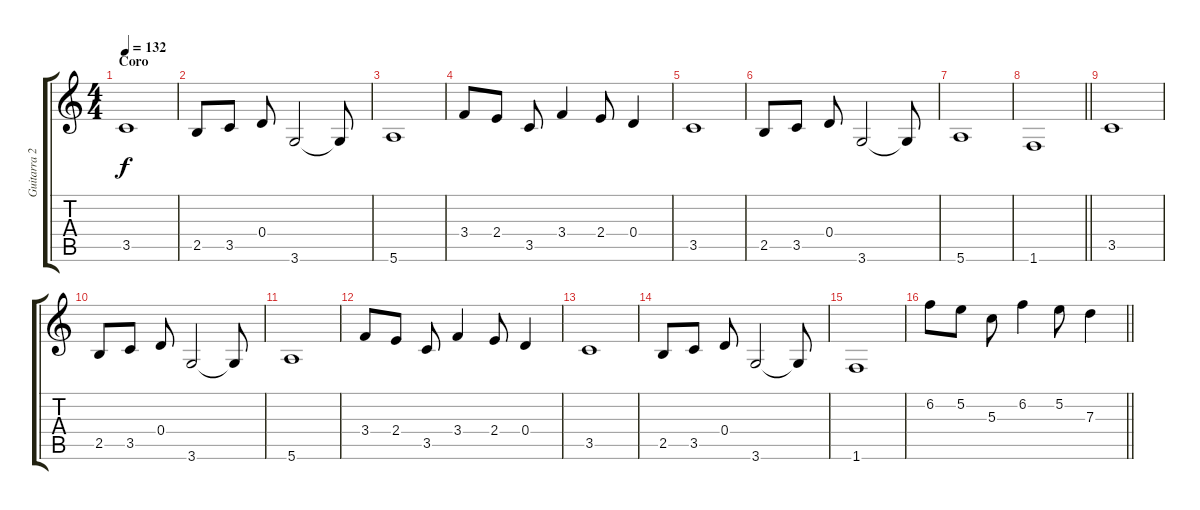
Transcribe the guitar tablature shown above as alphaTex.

\track ("Guitarra 2 " "Guitarra 2") {instrument distortionguitar}
\staff {score tabs}
\tuning (E4 B3 G3 D3 A2 E2) {hide}
\ts (4 4)
\section ("" "Coro")
\tempo 132
\clef g2
\ks c
3.5.1{dy f} |
2.5.8 3.5.8 0.4.8 3.6.2 3.6{t}.8 |
5.6.1 |
3.4.8 2.4.8 3.5.8 3.4.4 2.4.8 0.4.4 |
3.5.1 |
2.5.8 3.5.8 0.4.8 3.6.2 3.6{t}.8 |
5.6.1 |
\barLineRight lightlight
1.6.1 |
\section ("" "")
3.5.1 |
2.5.8 3.5.8 0.4.8 3.6.2 3.6{t}.8 |
5.6.1 |
3.4.8 2.4.8 3.5.8 3.4.4 2.4.8 0.4.4 |
3.5.1 |
2.5.8 3.5.8 0.4.8 3.6.2 3.6{t}.8 |
1.6.1 |
\barLineRight lightlight
6.2.8 5.2.8 5.3.8 6.2.4 5.2.8 7.3.4
